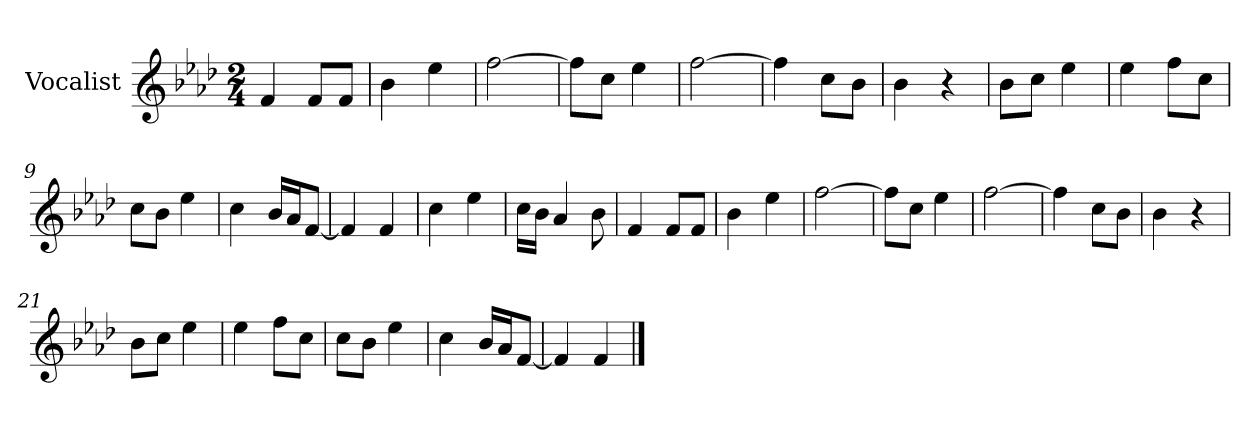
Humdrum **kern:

**kern
*part1
*staff1
*I"Vocalist
*k[b-e-a-d-]
*A-:
*M2/4
=
4f
8fL
8fJ
=1
4b-
4ee-
=2
[2ff
=3
8ffL]
8ccJ
4ee-
=4
[2ff
=5
4ff]
8ccL
8b-J
=6
4b-
4r
=7
8b-L
8ccJ
4ee-
=8
4ee-
8ffL
8ccJ
=9
8ccL
8b-J
4ee-
=10
4cc
16b-LL
16a-J
[8fJ
=11
4f]
4f
=12
4cc
4ee-
=13
16ccLL
16b-JJ
4a-
8b-
=14
4f
8fL
8fJ
=15
4b-
4ee-
=16
[2ff
=17
8ffL]
8ccJ
4ee-
=18
[2ff
=19
4ff]
8ccL
8b-J
=20
4b-
4r
=21
8b-L
8ccJ
4ee-
=22
4ee-
8ffL
8ccJ
=23
8ccL
8b-J
4ee-
=24
4cc
16b-LL
16a-J
[8fJ
=25
4f]
4f
==
*-
